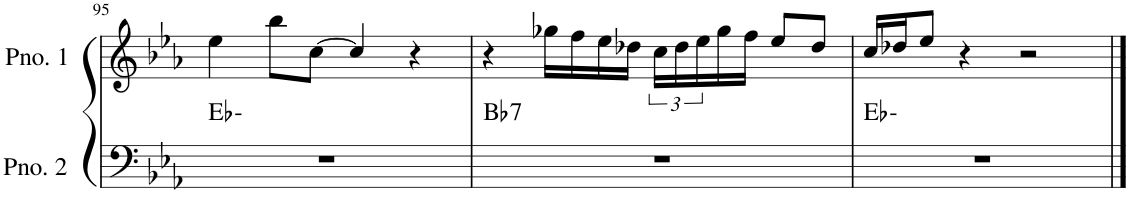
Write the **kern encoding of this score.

**kern	**harte	**kern
*part2	*part2	*part1
*staff2	*	*staff1
*I"ピアノ 2	*	*I"ピアノ 1
!!LO:PB:g=z
*clefF4	*	*clefG2
*k[b-e-a-]	*	*k[b-e-a-]
*M4/4	*	*M4/4
=95	=95	=95
1r	Eb:min	4ee-\
.	.	8bb-\L
.	.	[8cc\J
.	.	4cc/]
.	.	4r
=96	=96	=96
!	!LO:H:kt=7	!
1r	Bb:7	4r
.	.	16gg-X\LL
.	.	16ff\
.	.	16ee-\
.	.	16dd-X\JJ
.	.	24cc\LL
.	.	24dd-\
.	.	24ee-\
.	.	16gg-\
.	.	16ff\JJ
.	.	8ee-/L
.	.	8dd-/J
=97	=97	=97
1r	Eb:min	16cc/LL
.	.	16dd-X/J
.	.	8ee-/J
.	.	4r
.	.	2r
==	==	==
*-	*-	*-
